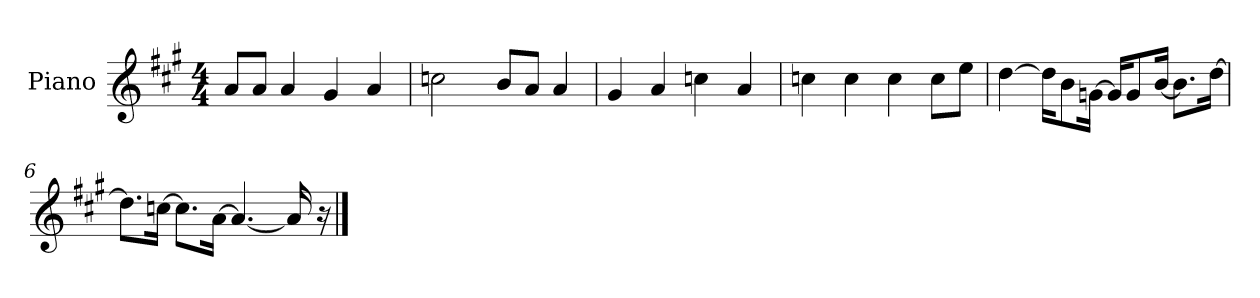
**kern
*part1
*staff1
*I"Piano
*I'P-no
*clefG2
*k[f#c#g#]
*M4/4
*MM90
=1
8a/L
8a/J
4a/
4g#/
4a/
=2
2ccn\
8b/L
8a/J
4a/
=3
4g#/
4a/
4ccn\
4a/
=4
4ccn\
4cc\
4cc\
8cc\L
8ee\J
=5
[4dd\
16dd\KL]
8b\
[16gn\Jk
16g/KL]
8g/
[16b/Jk
8.b\L]
[16dd\Jk
!!LO:LB:g=z
=6
8.dd\L]
[16ccn\Jk
8.cc\L]
[16a\Jk
4.a/_
16a/]
16r
==
*-
